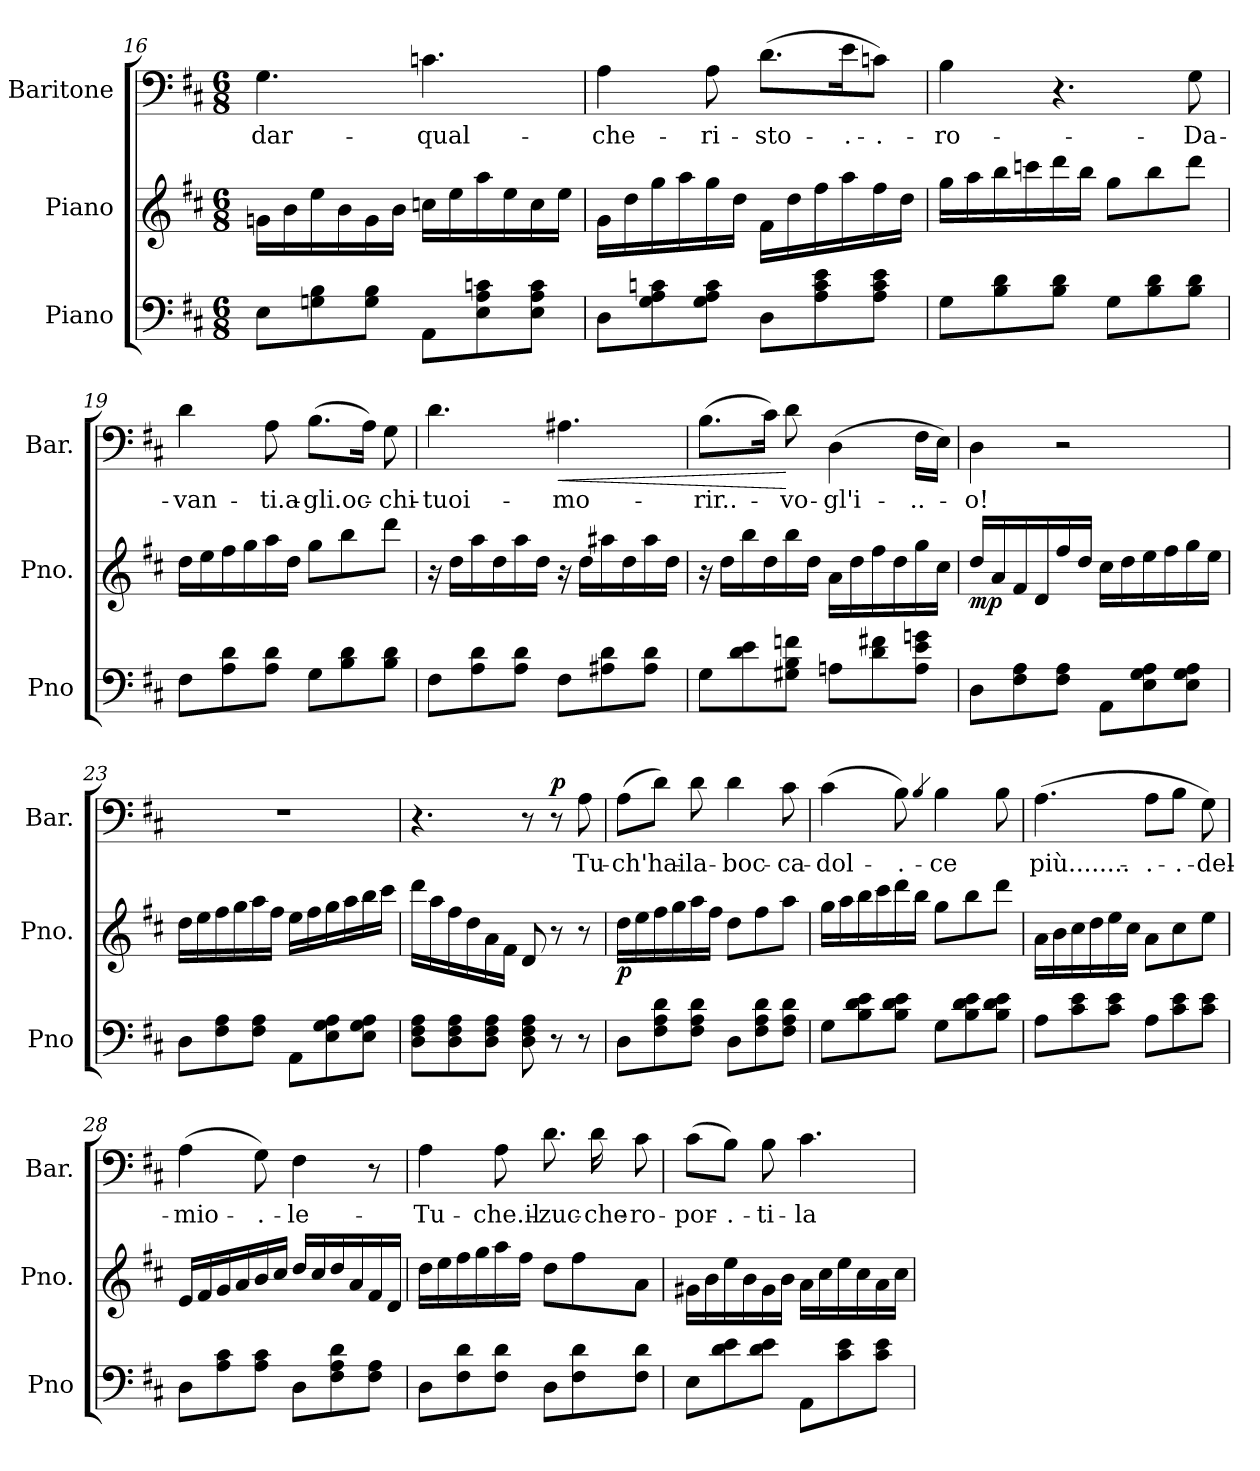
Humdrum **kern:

**kern	**kern	**dynam	**kern	**text	**dynam
*part3	*part2	*part2	*part1	*part1	*part1
*staff3	*staff2	*staff2	*staff1	*staff1	*staff1
*I"Piano	*I"Piano	*	*I"Baritone	*	*
*I'Pno	*I'Pno.	*	*I'Bar.	*	*
*clefF4	*clefG2	*	*clefF4	*	*
*k[f#c#]	*k[f#c#]	*	*k[f#c#]	*	*
*D:	*D:	*	*D:	*	*
*M6/8	*M6/8	*	*M6/8	*	*
=16	=16	=16	=16	=16	=16
8E\L	16gn\LL	.	4.G\	-dar-	.
.	16b\	.	.	.	.
8Gn\ 8B\	16ee\	.	.	.	.
.	16b\	.	.	.	.
8G\ 8B\J	16g\	.	.	.	.
.	16b\JJ	.	.	.	.
8AA\L	16ccn\LL	.	4.cn\	-qual-	.
.	16ee\	.	.	.	.
8E\ 8A\ 8cn\	16aa\	.	.	.	.
.	16ee\	.	.	.	.
8E\ 8A\ 8c\J	16cc\	.	.	.	.
.	16ee\JJ	.	.	.	.
!!LO:LB:g=z
=17	=17	=17	=17	=17	=17
8D\L	16g\LL	.	4A\	-che-	.
.	16dd\	.	.	.	.
8G\ 8A\ 8cn\	16gg\	.	.	.	.
.	16aa\	.	.	.	.
8G\ 8A\ 8c\J	16gg\	.	8A\	-ri-	.
.	16dd\JJ	.	.	.	.
8D\L	16f#\LL	.	(8.d\L	-sto-	.
.	16dd\	.	.	.	.
8A\ 8c\ 8e\	16ff#\	.	.	.	.
.	16aa\	.	16e\K	-.-	.
8A\ 8c\ 8e\J	16ff#\	.	8cn\J)	-.-	.
.	16dd\JJ	.	.	.	.
=18	=18	=18	=18	=18	=18
8G\L	16gg\LL	.	4B\	-ro-	.
.	16aa\	.	.	.	.
8B\ 8d\	16bb\	.	.	.	.
.	16cccn\	.	.	.	.
8B\ 8d\J	16ddd\	.	4.r	.	.
.	16bb\JJ	.	.	.	.
8G\L	8gg\L	.	.	.	.
8B\ 8d\	8bb\	.	.	.	.
8B\ 8d\J	8ddd\J	.	8G\	-Da-	.
=19	=19	=19	=19	=19	=19
8F#\L	16dd\LL	.	4d\	-van-	.
.	16ee\	.	.	.	.
8A\ 8d\	16ff#\	.	.	.	.
.	16gg\	.	.	.	.
8A\ 8d\J	16aa\	.	8A\	-ti.a-	.
.	16dd\JJ	.	.	.	.
8G\L	8gg\L	.	(8.B\L	-gli.oc-	.
8B\ 8d\	8bb\	.	.	.	.
.	.	.	16A\Jk)	.	.
8B\ 8d\J	8ddd\J	.	8G\	-chi-	.
!!LO:LB:g=z
=20	=20	=20	=20	=20	=20
8F#\L	16r	.	4.d\	-tuoi-	.
.	16dd\LL	.	.	.	.
8A\ 8d\	16aa\	.	.	.	.
.	16dd\	.	.	.	.
8A\ 8d\J	16aa\	.	.	.	.
.	16dd\JJ	.	.	.	.
!	!	!	!	!	!LO:HP:b
8F#\L	16r	.	4.A#X\	-mo-	<
.	16dd\LL	.	.	.	.
8A#X\ 8d\	16aa#X\	.	.	.	.
.	16dd\	.	.	.	.
8A#\ 8d\J	16aa#\	.	.	.	.
.	16dd\JJ	.	.	.	.
=21	=21	=21	=21	=21	=21
8G\L	16r	.	(8.B\L	-rir..-	.
.	16dd\LL	.	.	.	.
8d\ 8e\	16bb\	.	.	.	.
.	16dd\	.	16c#\Jk)	.	.
8G#X\ 8B\ 8fn\J	16bb\	.	8d\	-vo-	[
.	16dd\JJ	.	.	.	.
8An\L	16a\LL	.	(4D\	-gl'i-	.
.	16dd\	.	.	.	.
8d\ 8f#X\	16ff#\	.	.	.	.
.	16dd\	.	.	.	.
8A\ 8e\ 8gn\J	16gg\	.	16F#\LL	-..-	.
.	16cc#\JJ	.	16E\JJ)	.	.
=22	=22	=22	=22	=22	=22
!	!	!LO:DY:b	!	!	!
8D\L	16dd/LL	mp	4D\	-o!	.
.	16a/	.	.	.	.
8F#\ 8A\	16f#/	.	.	.	.
.	16d/	.	.	.	.
8F#\ 8A\J	16ff#/	.	2r	.	.
.	16dd/JJ	.	.	.	.
8AA\L	16cc#\LL	.	.	.	.
.	16dd\	.	.	.	.
8E\ 8G\ 8A\	16ee\	.	.	.	.
.	16ff#\	.	.	.	.
8E\ 8G\ 8A\J	16gg\	.	.	.	.
.	16ee\JJ	.	.	.	.
!!LO:PB:g=z
=23	=23	=23	=23	=23	=23
8D\L	16dd\LL	.	2.r	.	.
.	16ee\	.	.	.	.
8F#\ 8A\	16ff#\	.	.	.	.
.	16gg\	.	.	.	.
8F#\ 8A\J	16aa\	.	.	.	.
.	16ff#\JJ	.	.	.	.
8AA\L	16ee\LL	.	.	.	.
.	16ff#\	.	.	.	.
8E\ 8G\ 8A\	16gg\	.	.	.	.
.	16aa\	.	.	.	.
8E\ 8G\ 8A\J	16bb\	.	.	.	.
.	16ccc#\JJ	.	.	.	.
=24	=24	=24	=24	=24	=24
8D\ 8F#\ 8A\L	16ddd\LL	.	4.r	.	.
.	16aa\	.	.	.	.
8D\ 8F#\ 8A\	16ff#\	.	.	.	.
.	16dd\	.	.	.	.
8D\ 8F#\ 8A\J	16a\	.	.	.	.
.	16f#\JJ	.	.	.	.
8D\ 8F#\ 8A\	8d/	.	8r	.	.
!	!	!	!	!	!LO:DY:a
8r	8r	.	8r	.	p
8r	8r	.	8A\	Tu-	.
=25	=25	=25	=25	=25	=25
!	!	!LO:DY:b	!	!	!
8D\L	16dd\LL	p	(8A\L	-ch'hai-	.
.	16ee\	.	.	.	.
8F#\ 8A\ 8d\	16ff#\	.	8d\J)	.	.
.	16gg\	.	.	.	.
8F#\ 8A\ 8d\J	16aa\	.	8d\	-la-	.
.	16ff#\JJ	.	.	.	.
8D\L	8dd\L	.	4d\	-boc-	.
8F#\ 8A\ 8d\	8ff#\	.	.	.	.
8F#\ 8A\ 8d\J	8aa\J	.	8c#\	-ca-	.
=26	=26	=26	=26	=26	=26
8G\L	16gg\LL	.	(4c#\	-dol-	.
.	16aa\	.	.	.	.
8B\ 8d\ 8e\	16bb\	.	.	.	.
.	16ccc#\	.	.	.	.
8B\ 8d\ 8e\J	16ddd\	.	8B\)	-.-	.
.	16bb\JJ	.	.	.	.
.	.	.	4qB/	.	.
8G\L	8gg\L	.	4B\	-ce	.
8B\ 8d\ 8e\	8bb\	.	.	.	.
8B\ 8d\ 8e\J	8ddd\J	.	8B\	.	.
!!LO:LB:g=z
=27	=27	=27	=27	=27	=27
8A\L	16a\LL	.	(4.A\	più........-	.
.	16b\	.	.	.	.
8c#\ 8e\	16cc#\	.	.	.	.
.	16dd\	.	.	.	.
8c#\ 8e\J	16ee\	.	.	.	.
.	16cc#\JJ	.	.	.	.
8A\L	8a\L	.	8A\L	-.-	.
8c#\ 8e\	8cc#\	.	8B\J	-.-	.
8c#\ 8e\J	8ee\J	.	8G\)	-del-	.
=28	=28	=28	=28	=28	=28
8D\L	16e/LL	.	(4A\	-mio-	.
.	16f#/	.	.	.	.
8A\ 8c#\	16g/	.	.	.	.
.	16a/	.	.	.	.
8A\ 8c#\J	16b/	.	8G\)	-.-	.
.	16cc#/JJ	.	.	.	.
8D\L	16dd/LL	.	4F#\	-le-	.
.	16cc#/	.	.	.	.
8F#\ 8A\ 8d\	16dd/	.	.	.	.
.	16a/	.	.	.	.
8F#\ 8A\J	16f#/	.	8r	.	.
.	16d/JJ	.	.	.	.
=29	=29	=29	=29	=29	=29
8D\L	16dd\LL	.	4A\	-Tu-	.
.	16ee\	.	.	.	.
8F#\ 8d\	16ff#\	.	.	.	.
.	16gg\	.	.	.	.
8F#\ 8d\J	16aa\	.	8A\	-che.il-	.
.	16ff#\JJ	.	.	.	.
8D\L	8dd\L	.	8.d\	-zuc-	.
8F#\ 8d\	8ff#\	.	.	.	.
.	.	.	16d\	-che-	.
8F#\ 8d\J	8a\J	.	8c#\	-ro-	.
=30	=30	=30	=30	=30	=30
8E\L	16g#X\LL	.	(8c#\L	-por-	.
.	16b\	.	.	.	.
8d\ 8e\	16ee\	.	8B\J)	-.-	.
.	16b\	.	.	.	.
8d\ 8e\J	16g#\	.	8B\	-ti-	.
.	16b\JJ	.	.	.	.
8AA\L	16a\LL	.	4.c#\	-la-	.
.	16cc#\	.	.	.	.
8c#\ 8e\	16ee\	.	.	.	.
.	16cc#\	.	.	.	.
8c#\ 8e\J	16a\	.	.	.	.
.	16cc#\JJ	.	.	.	.
=	=	=	=	=	=
*-	*-	*-	*-	*-	*-
